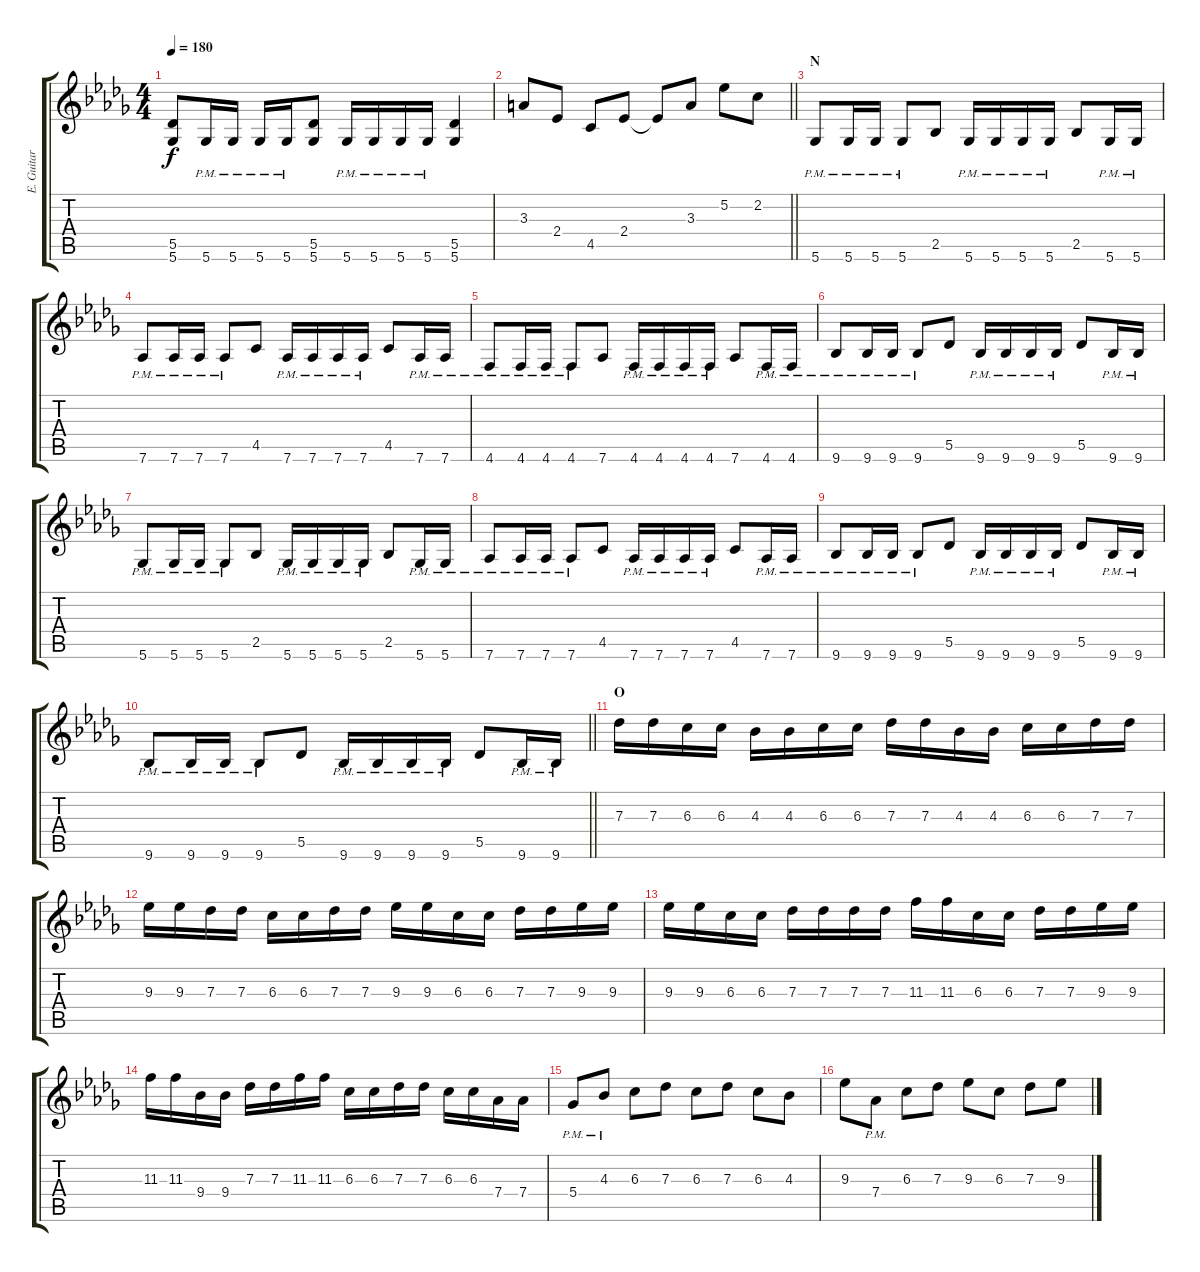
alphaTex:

\track ("E. Guitar I" "E. Guitar ") {instrument overdrivenguitar}
\staff {score tabs}
\tuning (Eb4 Bb3 Gb3 Db3 Ab2 Db2) {hide}
\ts (4 4)
\tempo 180
\clef g2
\ks db
(5.5 5.6).8{dy f} 5.6{pm}.16 5.6{pm}.16 5.6{pm}.16 5.6{pm}.16 (5.5 5.6).8 5.6{pm}.16 5.6{pm}.16 5.6{pm}.16 5.6{pm}.16 (5.5 5.6).4 |
\barLineRight lightlight
3.3.8 2.4.8 4.5.8 2.4.8 2.4{t}.8 3.3.8 5.2.8 2.2.8 |
\section ("" "N")
5.6{pm}.8 5.6{pm}.16 5.6{pm}.16 5.6{pm}.8 2.5.8 5.6{pm}.16 5.6{pm}.16 5.6{pm}.16 5.6{pm}.16 2.5.8 5.6{pm}.16 5.6{pm}.16 |
7.6{pm}.8 7.6{pm}.16 7.6{pm}.16 7.6{pm}.8 4.5.8 7.6{pm}.16 7.6{pm}.16 7.6{pm}.16 7.6{pm}.16 4.5.8 7.6{pm}.16 7.6{pm}.16 |
4.6{pm}.8 4.6{pm}.16 4.6{pm}.16 4.6{pm}.8 7.6.8 4.6{pm}.16 4.6{pm}.16 4.6{pm}.16 4.6{pm}.16 7.6.8 4.6{pm}.16 4.6{pm}.16 |
9.6{pm}.8 9.6{pm}.16 9.6{pm}.16 9.6{pm}.8 5.5.8 9.6{pm}.16 9.6{pm}.16 9.6{pm}.16 9.6{pm}.16 5.5.8 9.6{pm}.16 9.6{pm}.16 |
5.6{pm}.8 5.6{pm}.16 5.6{pm}.16 5.6{pm}.8 2.5.8 5.6{pm}.16 5.6{pm}.16 5.6{pm}.16 5.6{pm}.16 2.5.8 5.6{pm}.16 5.6{pm}.16 |
7.6{pm}.8 7.6{pm}.16 7.6{pm}.16 7.6{pm}.8 4.5.8 7.6{pm}.16 7.6{pm}.16 7.6{pm}.16 7.6{pm}.16 4.5.8 7.6{pm}.16 7.6{pm}.16 |
9.6{pm}.8 9.6{pm}.16 9.6{pm}.16 9.6{pm}.8 5.5.8 9.6{pm}.16 9.6{pm}.16 9.6{pm}.16 9.6{pm}.16 5.5.8 9.6{pm}.16 9.6{pm}.16 |
\barLineRight lightlight
9.6{pm}.8 9.6{pm}.16 9.6{pm}.16 9.6{pm}.8 5.5.8 9.6{pm}.16 9.6{pm}.16 9.6{pm}.16 9.6{pm}.16 5.5.8 9.6{pm}.16 9.6{pm}.16 |
\section ("" "O")
7.3.16 7.3.16 6.3.16 6.3.16 4.3.16 4.3.16 6.3.16 6.3.16 7.3.16 7.3.16 4.3.16 4.3.16 6.3.16 6.3.16 7.3.16 7.3.16 |
9.3.16 9.3.16 7.3.16 7.3.16 6.3.16 6.3.16 7.3.16 7.3.16 9.3.16 9.3.16 6.3.16 6.3.16 7.3.16 7.3.16 9.3.16 9.3.16 |
9.3.16 9.3.16 6.3.16 6.3.16 7.3.16 7.3.16 7.3.16 7.3.16 11.3.16 11.3.16 6.3.16 6.3.16 7.3.16 7.3.16 9.3.16 9.3.16 |
11.3.16 11.3.16 9.4.16 9.4.16 7.3.16 7.3.16 11.3.16 11.3.16 6.3.16 6.3.16 7.3.16 7.3.16 6.3.16 6.3.16 7.4.16 7.4.16 |
5.4{pm}.8 4.3{pm}.8 6.3.8 7.3.8 6.3.8 7.3.8 6.3.8 4.3.8 |
9.3.8 7.4{pm}.8 6.3.8 7.3.8 9.3.8 6.3.8 7.3.8 9.3.8
